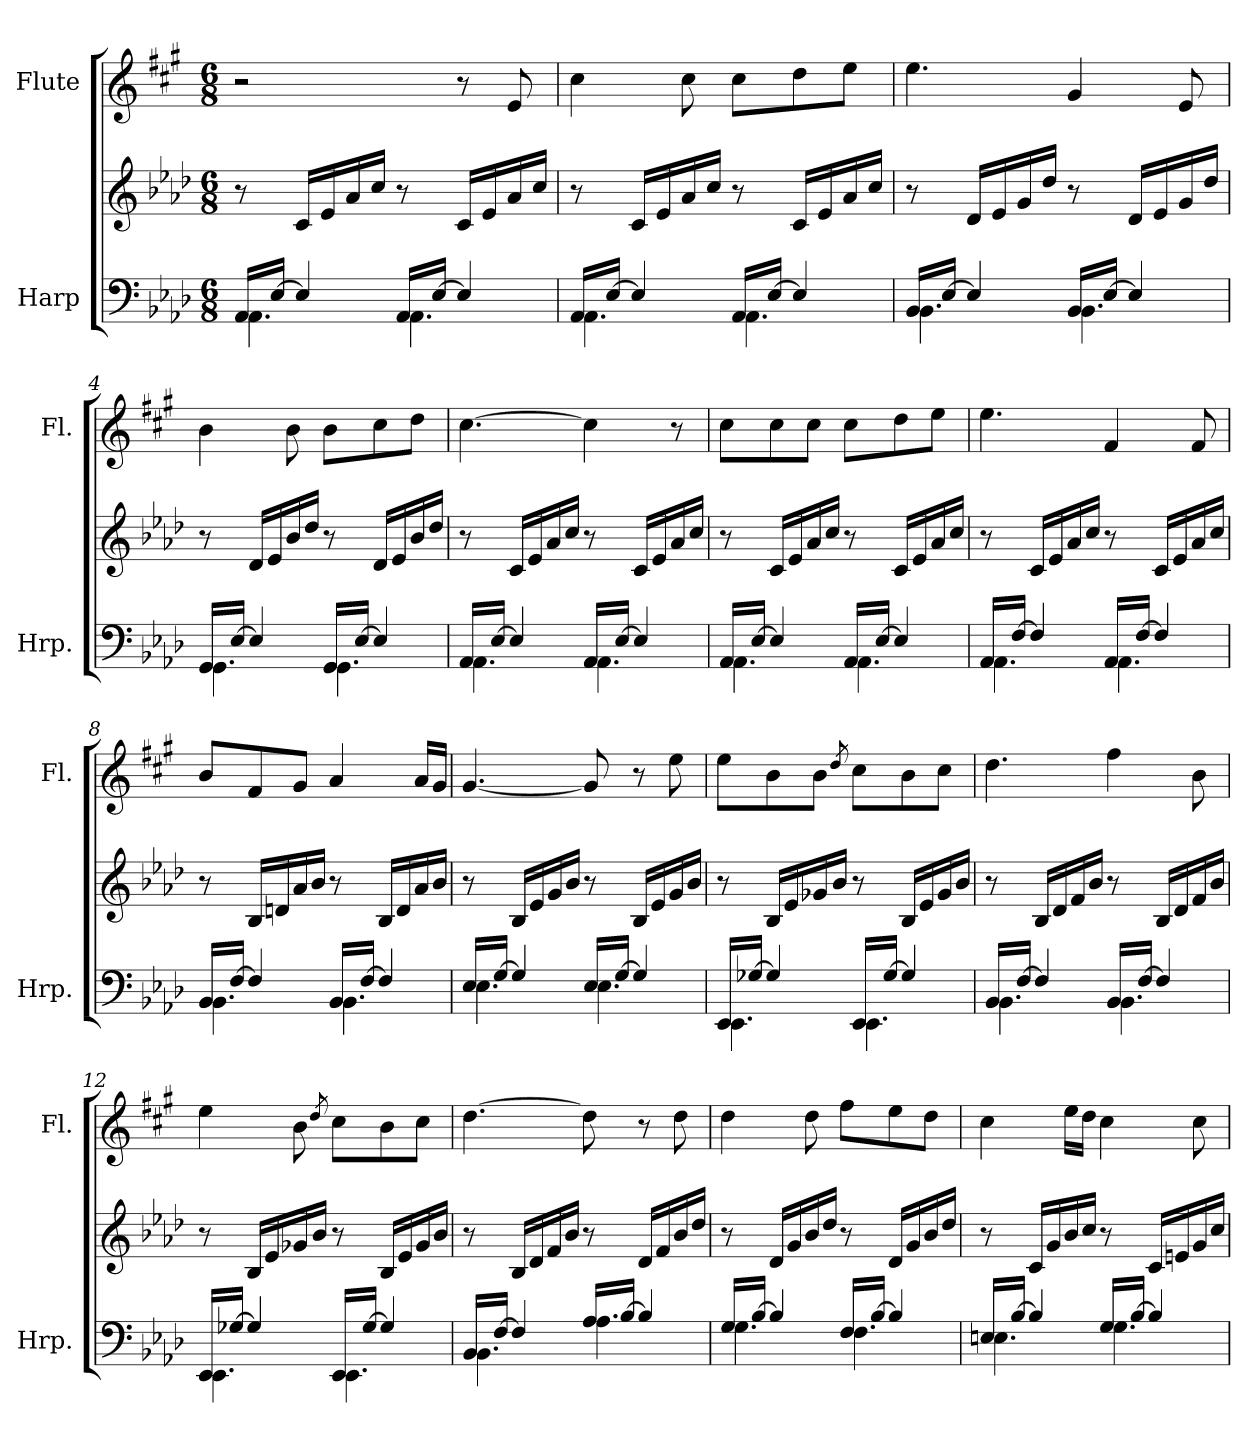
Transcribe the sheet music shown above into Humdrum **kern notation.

**kern	**kern	**kern
*part2	*part2	*part1
*staff3	*staff2	*staff1
*I"Harp	*	*I"Flute
*I'Hrp.	*	*I'Fl.
*clefF4	*clefG2	*clefG2
*	*	*ITrd0c1
*k[b-e-a-d-]	*k[b-e-a-d-]	*k[b-e-a-d-]
*M6/8	*M6/8	*M6/8
*MM75	*MM75	*MM75
=1	=1	=1
*^	*	*
16AA-/LL	4.AA-\	8r	2r
[16E-/JJ	.	.	.
4E-/]	.	16c/LL	.
.	.	16e-/	.
.	.	16a-/	.
.	.	16cc/JJ	.
16AA-/LL	4.AA-\	8r	.
[16E-/JJ	.	.	.
4E-/]	.	16c/LL	8r
.	.	16e-/	.
.	.	16a-/	8e-/
.	.	16cc/JJ	.
=2	=2	=2	=2
16AA-/LL	4.AA-\	8r	4cc\
[16E-/JJ	.	.	.
4E-/]	.	16c/LL	.
.	.	16e-/	.
.	.	16a-/	8cc\
.	.	16cc/JJ	.
16AA-/LL	4.AA-\	8r	8cc\L
[16E-/JJ	.	.	.
4E-/]	.	16c/LL	8dd-\
.	.	16e-/	.
.	.	16a-/	8ee-\J
.	.	16cc/JJ	.
=3	=3	=3	=3
16BB-/LL	4.BB-\	8r	4.ee-\
[16E-/JJ	.	.	.
4E-/]	.	16d-/LL	.
.	.	16e-/	.
.	.	16g/	.
.	.	16dd-/JJ	.
16BB-/LL	4.BB-\	8r	4g/
[16E-/JJ	.	.	.
4E-/]	.	16d-/LL	.
.	.	16e-/	.
.	.	16g/	8e-/
.	.	16dd-/JJ	.
!!LO:LB:g=z
=4	=4	=4	=4
16GG/LL	4.GG\	8r	4b-\
[16E-/JJ	.	.	.
4E-/]	.	16d-/LL	.
.	.	16e-/	.
.	.	16b-/	8b-\
.	.	16dd-/JJ	.
16GG/LL	4.GG\	8r	8b-\L
[16E-/JJ	.	.	.
4E-/]	.	16d-/LL	8cc\
.	.	16e-/	.
.	.	16b-/	8dd-\J
.	.	16dd-/JJ	.
=5	=5	=5	=5
16AA-/LL	4.AA-\	8r	[4.cc\
[16E-/JJ	.	.	.
4E-/]	.	16c/LL	.
.	.	16e-/	.
.	.	16a-/	.
.	.	16cc/JJ	.
16AA-/LL	4.AA-\	8r	4cc\]
[16E-/JJ	.	.	.
4E-/]	.	16c/LL	.
.	.	16e-/	.
.	.	16a-/	8r
.	.	16cc/JJ	.
=6	=6	=6	=6
16AA-/LL	4.AA-\	8r	8cc\L
[16E-/JJ	.	.	.
4E-/]	.	16c/LL	8cc\
.	.	16e-/	.
.	.	16a-/	8cc\J
.	.	16cc/JJ	.
16AA-/LL	4.AA-\	8r	8cc\L
[16E-/JJ	.	.	.
4E-/]	.	16c/LL	8dd-\
.	.	16e-/	.
.	.	16a-/	8ee-\J
.	.	16cc/JJ	.
!!LO:LB:g=z
=7	=7	=7	=7
16AA-/LL	4.AA-\	8r	4.ee-\
[16F/JJ	.	.	.
4F/]	.	16c/LL	.
.	.	16e-/	.
.	.	16a-/	.
.	.	16cc/JJ	.
16AA-/LL	4.AA-\	8r	4f/
[16F/JJ	.	.	.
4F/]	.	16c/LL	.
.	.	16e-/	.
.	.	16a-/	8f/
.	.	16cc/JJ	.
=8	=8	=8	=8
16BB-/LL	4.BB-\	8r	8b-/L
[16F/JJ	.	.	.
4F/]	.	16B-/LL	8f/
.	.	16dn/	.
.	.	16a-/	8g/J
.	.	16b-/JJ	.
16BB-/LL	4.BB-\	8r	4a-/
[16F/JJ	.	.	.
4F/]	.	16B-/LL	.
.	.	16d/	.
.	.	16a-/	16a-/LL
.	.	16b-/JJ	16g/JJ
=9	=9	=9	=9
16E-/LL	4.E-\	8r	[4.g/
[16G/JJ	.	.	.
4G/]	.	16B-/LL	.
.	.	16e-/	.
.	.	16g/	.
.	.	16b-/JJ	.
16E-/LL	4.E-\	8r	8g/]
[16G/JJ	.	.	.
4G/]	.	16B-/LL	8r
.	.	16e-/	.
.	.	16g/	8ee-\
.	.	16b-/JJ	.
!!LO:LB:g=z
=10	=10	=10	=10
16EE-/LL	4.EE-\	8r	8ee-\L
[16G-X/JJ	.	.	.
4G-/]	.	16B-/LL	8b-\
.	.	16e-/	.
.	.	16g-X/	8b-\J
.	.	16b-/JJ	.
.	.	.	8qdd-/
16EE-/LL	4.EE-\	8r	8cc\L
[16G-/JJ	.	.	.
4G-/]	.	16B-/LL	8b-\
.	.	16e-/	.
.	.	16g-/	8cc\J
.	.	16b-/JJ	.
=11	=11	=11	=11
16BB-/LL	4.BB-\	8r	4.dd-\
[16F/JJ	.	.	.
4F/]	.	16B-/LL	.
.	.	16d-/	.
.	.	16f/	.
.	.	16b-/JJ	.
16BB-/LL	4.BB-\	8r	4ff\
[16F/JJ	.	.	.
4F/]	.	16B-/LL	.
.	.	16d-/	.
.	.	16f/	8b-\
.	.	16b-/JJ	.
!!LO:PB:g=z
=12	=12	=12	=12
16EE-/LL	4.EE-\	8r	4ee-\
[16G-X/JJ	.	.	.
4G-/]	.	16B-/LL	.
.	.	16e-/	.
.	.	16g-X/	8b-\
.	.	16b-/JJ	.
.	.	.	8qdd-/
16EE-/LL	4.EE-\	8r	8cc\L
[16G-/JJ	.	.	.
4G-/]	.	16B-/LL	8b-\
.	.	16e-/	.
.	.	16g-/	8cc\J
.	.	16b-/JJ	.
=13	=13	=13	=13
16BB-/LL	4.BB-\	8r	[4.dd-\
[16F/JJ	.	.	.
4F/]	.	16B-/LL	.
.	.	16d-/	.
.	.	16f/	.
.	.	16b-/JJ	.
16A-/LL	4.A-\	8r	8dd-\]
[16B-/JJ	.	.	.
4B-/]	.	16d-/LL	8r
.	.	16f/	.
.	.	16b-/	8dd-\
.	.	16dd-/JJ	.
!!LO:LB:g=z
=14	=14	=14	=14
16G/LL	4.G\	8r	4dd-\
[16B-/JJ	.	.	.
4B-/]	.	16d-/LL	.
.	.	16g/	.
.	.	16b-/	8dd-\
.	.	16dd-/JJ	.
16F/LL	4.F\	8r	8ff\L
[16B-/JJ	.	.	.
4B-/]	.	16d-/LL	8ee-\
.	.	16g/	.
.	.	16b-/	8dd-\J
.	.	16dd-/JJ	.
=15	=15	=15	=15
16En/LL	4.E\	8r	4cc\
[16B-/JJ	.	.	.
4B-/]	.	16c/LL	.
.	.	16g/	.
.	.	16b-/	16ee-\LL
.	.	16cc/JJ	16dd-\JJ
16G/LL	4.G\	8r	4cc\
[16B-/JJ	.	.	.
4B-/]	.	16c/LL	.
.	.	16en/	.
.	.	16g/	8cc\
.	.	16cc/JJ	.
*v	*v	*	*
=	=	=
*-	*-	*-
